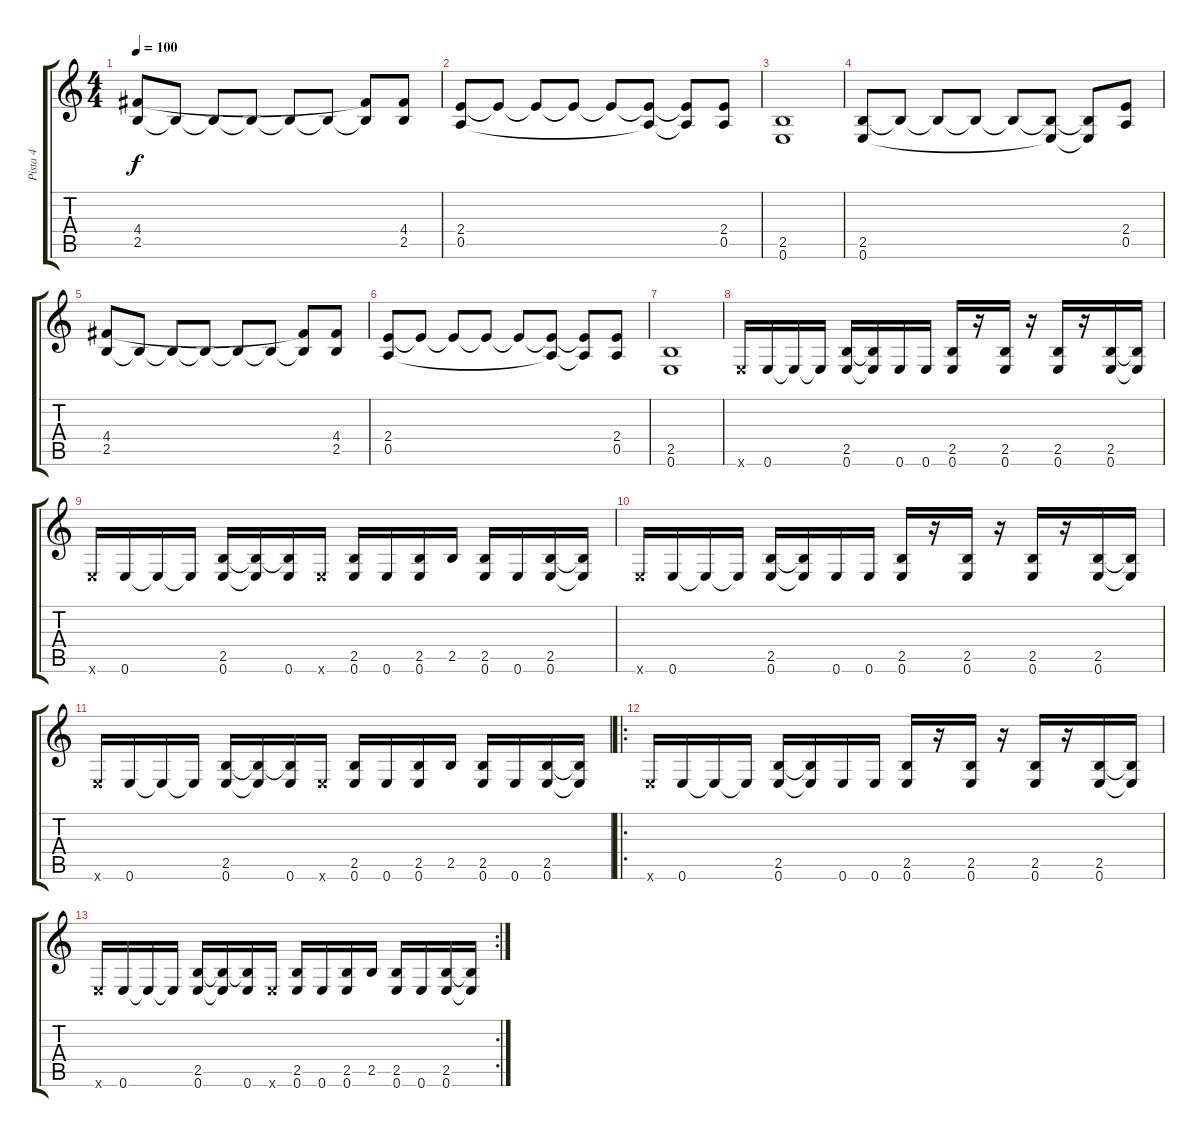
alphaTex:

\track ("Pista 4" "Pista 4") {instrument distortionguitar}
\staff {score tabs}
\tuning (E4 B3 G3 D3 A2 E2) {hide}
\ts (4 4)
\tempo 100
\clef g2
\ks c
(4.4 2.5).8{dy f} 2.5{t}.8 2.5{t}.8 2.5{t}.8 2.5{t}.8 2.5{t}.8 (4.4{t} 2.5{t}).8 (4.4 2.5).8 |
(2.4 0.5).8 2.4{t}.8 2.4{t}.8 2.4{t}.8 2.4{t}.8 (2.4{t} 0.5{t}).8 (2.4{t} 0.5{t}).8 (2.4 0.5).8 |
(2.5 0.6).1 |
(2.5 0.6).8 2.5{t}.8 2.5{t}.8 2.5{t}.8 2.5{t}.8 (2.5{t} 0.6{t}).8 (2.5{t} 0.6{t}).8 (2.4 0.5).8 |
(4.4 2.5).8 2.5{t}.8 2.5{t}.8 2.5{t}.8 2.5{t}.8 2.5{t}.8 (4.4{t} 2.5{t}).8 (4.4 2.5).8 |
(2.4 0.5).8 2.4{t}.8 2.4{t}.8 2.4{t}.8 2.4{t}.8 (2.4{t} 0.5{t}).8 (2.4{t} 0.5{t}).8 (2.4 0.5).8 |
(2.5 0.6).1 |
0.6{x}.16 0.6.16 0.6{t}.16 0.6{t}.16 (2.5 0.6).16 (2.5{t} 0.6{t}).16 0.6.16 0.6.16 (2.5 0.6).16 r.16 (2.5 0.6).16 r.16 (2.5 0.6).16 r.16 (2.5 0.6).16 (2.5{t} 0.6{t}).16 |
0.6{x}.16 0.6.16 0.6{t}.16 0.6{t}.16 (2.5 0.6).16 (2.5{t} 0.6{t}).16 (2.5{t} 0.6).16 0.6{x}.16 (2.5 0.6).16 0.6.16 (2.5 0.6).16 2.5.16 (2.5 0.6).16 0.6.16 (2.5 0.6).16 (2.5{t} 0.6{t}).16 |
0.6{x}.16 0.6.16 0.6{t}.16 0.6{t}.16 (2.5 0.6).16 (2.5{t} 0.6{t}).16 0.6.16 0.6.16 (2.5 0.6).16 r.16 (2.5 0.6).16 r.16 (2.5 0.6).16 r.16 (2.5 0.6).16 (2.5{t} 0.6{t}).16 |
0.6{x}.16 0.6.16 0.6{t}.16 0.6{t}.16 (2.5 0.6).16 (2.5{t} 0.6{t}).16 (2.5{t} 0.6).16 0.6{x}.16 (2.5 0.6).16 0.6.16 (2.5 0.6).16 2.5.16 (2.5 0.6).16 0.6.16 (2.5 0.6).16 (2.5{t} 0.6{t}).16 |
\ro
0.6{x}.16 0.6.16 0.6{t}.16 0.6{t}.16 (2.5 0.6).16 (2.5{t} 0.6{t}).16 0.6.16 0.6.16 (2.5 0.6).16 r.16 (2.5 0.6).16 r.16 (2.5 0.6).16 r.16 (2.5 0.6).16 (2.5{t} 0.6{t}).16 |
\rc 2
0.6{x}.16 0.6.16 0.6{t}.16 0.6{t}.16 (2.5 0.6).16 (2.5{t} 0.6{t}).16 (2.5{t} 0.6).16 0.6{x}.16 (2.5 0.6).16 0.6.16 (2.5 0.6).16 2.5.16 (2.5 0.6).16 0.6.16 (2.5 0.6).16 (2.5{t} 0.6{t}).16
